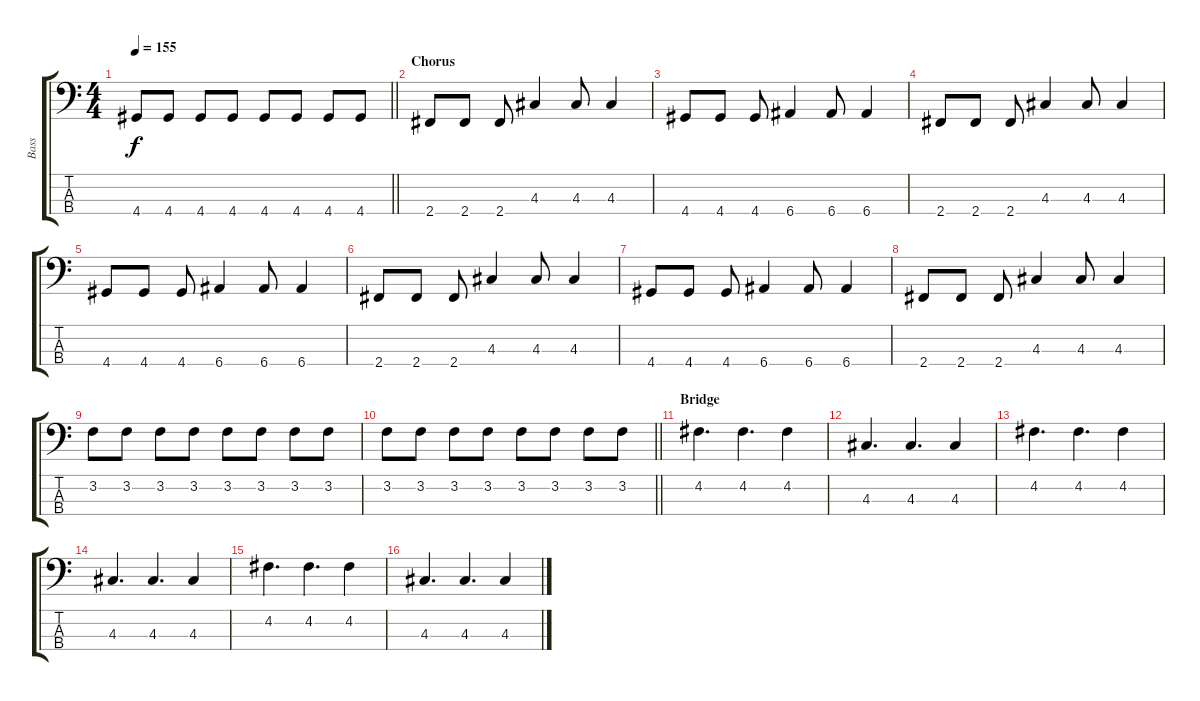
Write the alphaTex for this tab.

\track ("Bass" "Bass") {instrument electricbassfinger}
\staff {score tabs}
\tuning (G2 D2 A1 E1) {hide}
\ts (4 4)
\tempo 155
\clef f4
\barLineRight lightlight
\ks c
4.4.8{dy f} 4.4.8 4.4.8 4.4.8 4.4.8 4.4.8 4.4.8 4.4.8 |
\section ("" "Chorus")
2.4.8 2.4.8 2.4.8 4.3.4 4.3.8 4.3.4 |
4.4.8 4.4.8 4.4.8 6.4.4 6.4.8 6.4.4 |
2.4.8 2.4.8 2.4.8 4.3.4 4.3.8 4.3.4 |
4.4.8 4.4.8 4.4.8 6.4.4 6.4.8 6.4.4 |
2.4.8 2.4.8 2.4.8 4.3.4 4.3.8 4.3.4 |
4.4.8 4.4.8 4.4.8 6.4.4 6.4.8 6.4.4 |
2.4.8 2.4.8 2.4.8 4.3.4 4.3.8 4.3.4 |
3.2.8 3.2.8 3.2.8 3.2.8 3.2.8 3.2.8 3.2.8 3.2.8 |
\barLineRight lightlight
3.2.8 3.2.8 3.2.8 3.2.8 3.2.8 3.2.8 3.2.8 3.2.8 |
\section ("" "Bridge")
4.2.4{d} 4.2.4{d} 4.2.4 |
4.3.4{d} 4.3.4{d} 4.3.4 |
4.2.4{d} 4.2.4{d} 4.2.4 |
4.3.4{d} 4.3.4{d} 4.3.4 |
4.2.4{d} 4.2.4{d} 4.2.4 |
4.3.4{d} 4.3.4{d} 4.3.4
